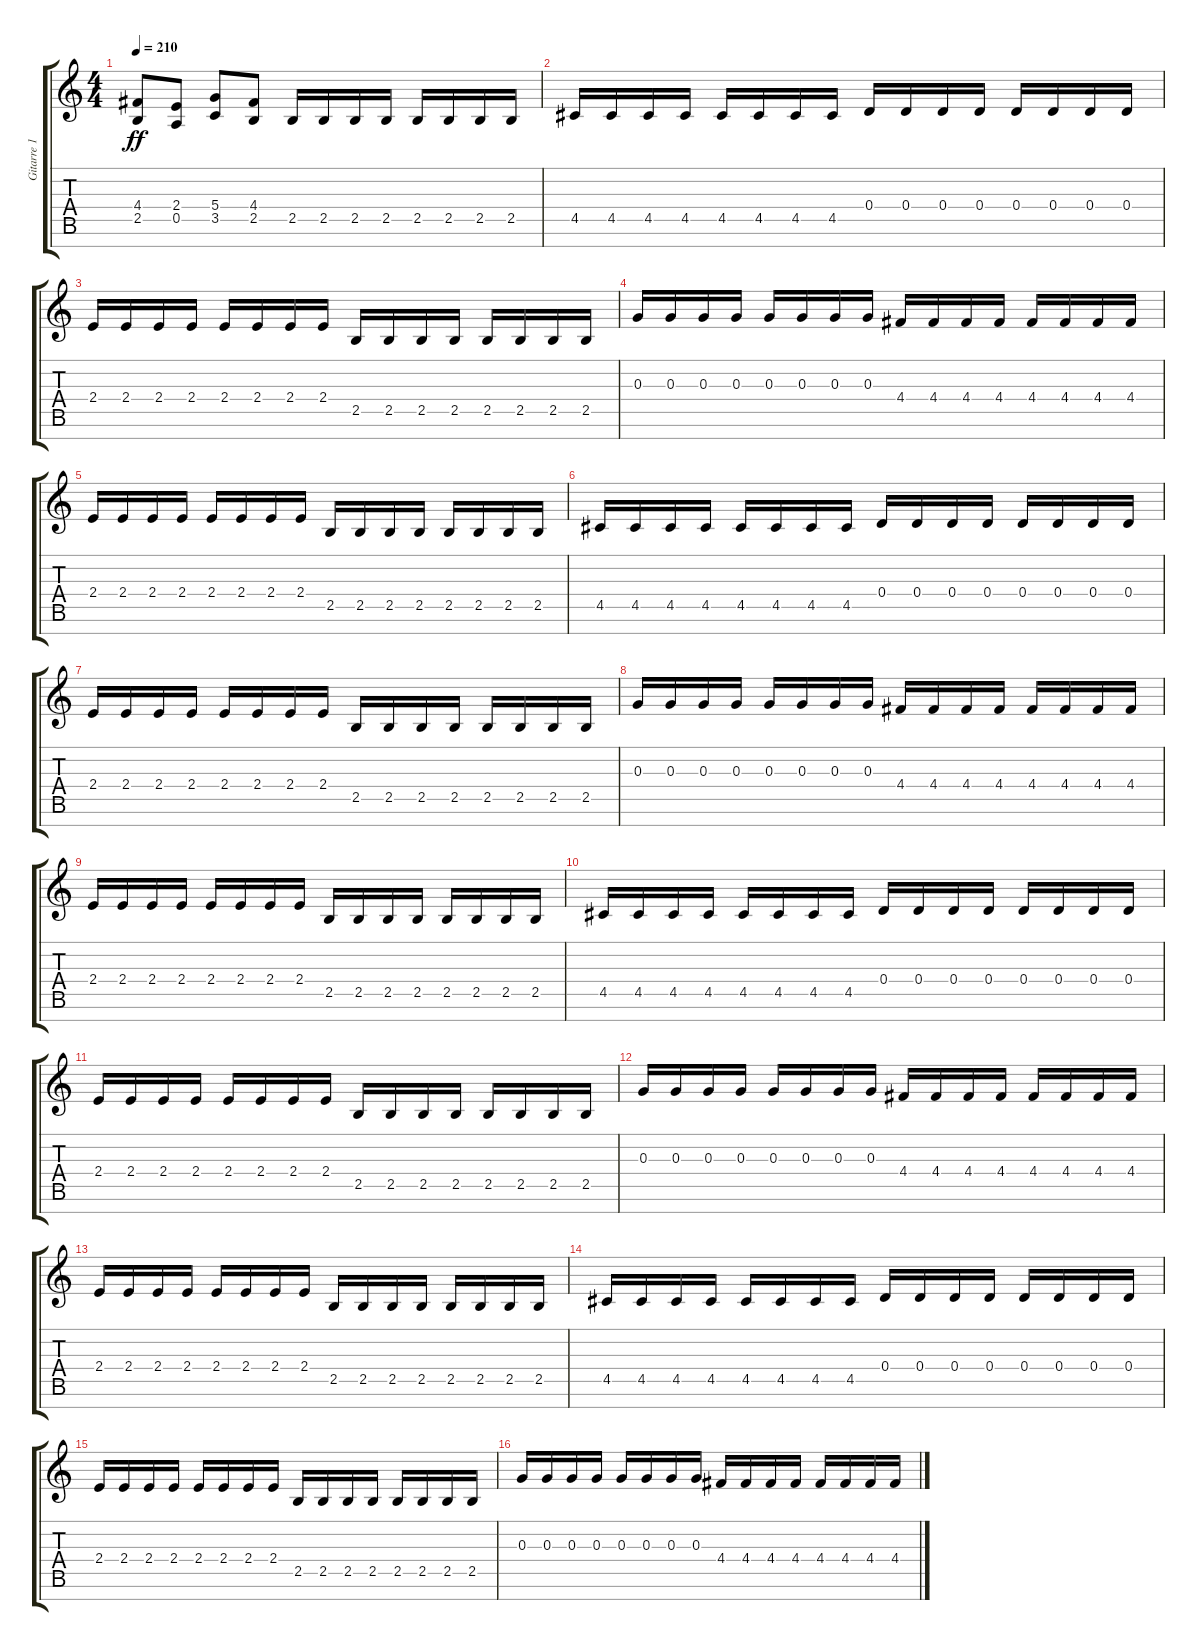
\track ("Gitarre 1" "Gitarre 1") {instrument distortionguitar}
\staff {score tabs}
\tuning (E4 B3 G3 D3 A2 E2 B1) {hide}
\ts (4 4)
\tempo 210
\clef g2
\ks c
(4.4 2.5).8{dy ff} (2.4 0.5).8 (5.4 3.5).8 (4.4 2.5).8 2.5.16 2.5.16 2.5.16 2.5.16 2.5.16 2.5.16 2.5.16 2.5.16 |
4.5.16 4.5.16 4.5.16 4.5.16 4.5.16 4.5.16 4.5.16 4.5.16 0.4.16 0.4.16 0.4.16 0.4.16 0.4.16 0.4.16 0.4.16 0.4.16 |
2.4.16 2.4.16 2.4.16 2.4.16 2.4.16 2.4.16 2.4.16 2.4.16 2.5.16 2.5.16 2.5.16 2.5.16 2.5.16 2.5.16 2.5.16 2.5.16 |
0.3.16 0.3.16 0.3.16 0.3.16 0.3.16 0.3.16 0.3.16 0.3.16 4.4.16 4.4.16 4.4.16 4.4.16 4.4.16 4.4.16 4.4.16 4.4.16 |
2.4.16 2.4.16 2.4.16 2.4.16 2.4.16 2.4.16 2.4.16 2.4.16 2.5.16 2.5.16 2.5.16 2.5.16 2.5.16 2.5.16 2.5.16 2.5.16 |
4.5.16 4.5.16 4.5.16 4.5.16 4.5.16 4.5.16 4.5.16 4.5.16 0.4.16 0.4.16 0.4.16 0.4.16 0.4.16 0.4.16 0.4.16 0.4.16 |
2.4.16 2.4.16 2.4.16 2.4.16 2.4.16 2.4.16 2.4.16 2.4.16 2.5.16 2.5.16 2.5.16 2.5.16 2.5.16 2.5.16 2.5.16 2.5.16 |
0.3.16 0.3.16 0.3.16 0.3.16 0.3.16 0.3.16 0.3.16 0.3.16 4.4.16 4.4.16 4.4.16 4.4.16 4.4.16 4.4.16 4.4.16 4.4.16 |
2.4.16 2.4.16 2.4.16 2.4.16 2.4.16 2.4.16 2.4.16 2.4.16 2.5.16 2.5.16 2.5.16 2.5.16 2.5.16 2.5.16 2.5.16 2.5.16 |
4.5.16 4.5.16 4.5.16 4.5.16 4.5.16 4.5.16 4.5.16 4.5.16 0.4.16 0.4.16 0.4.16 0.4.16 0.4.16 0.4.16 0.4.16 0.4.16 |
2.4.16 2.4.16 2.4.16 2.4.16 2.4.16 2.4.16 2.4.16 2.4.16 2.5.16 2.5.16 2.5.16 2.5.16 2.5.16 2.5.16 2.5.16 2.5.16 |
0.3.16 0.3.16 0.3.16 0.3.16 0.3.16 0.3.16 0.3.16 0.3.16 4.4.16 4.4.16 4.4.16 4.4.16 4.4.16 4.4.16 4.4.16 4.4.16 |
2.4.16 2.4.16 2.4.16 2.4.16 2.4.16 2.4.16 2.4.16 2.4.16 2.5.16 2.5.16 2.5.16 2.5.16 2.5.16 2.5.16 2.5.16 2.5.16 |
4.5.16 4.5.16 4.5.16 4.5.16 4.5.16 4.5.16 4.5.16 4.5.16 0.4.16 0.4.16 0.4.16 0.4.16 0.4.16 0.4.16 0.4.16 0.4.16 |
2.4.16 2.4.16 2.4.16 2.4.16 2.4.16 2.4.16 2.4.16 2.4.16 2.5.16 2.5.16 2.5.16 2.5.16 2.5.16 2.5.16 2.5.16 2.5.16 |
0.3.16 0.3.16 0.3.16 0.3.16 0.3.16 0.3.16 0.3.16 0.3.16 4.4.16 4.4.16 4.4.16 4.4.16 4.4.16 4.4.16 4.4.16 4.4.16
